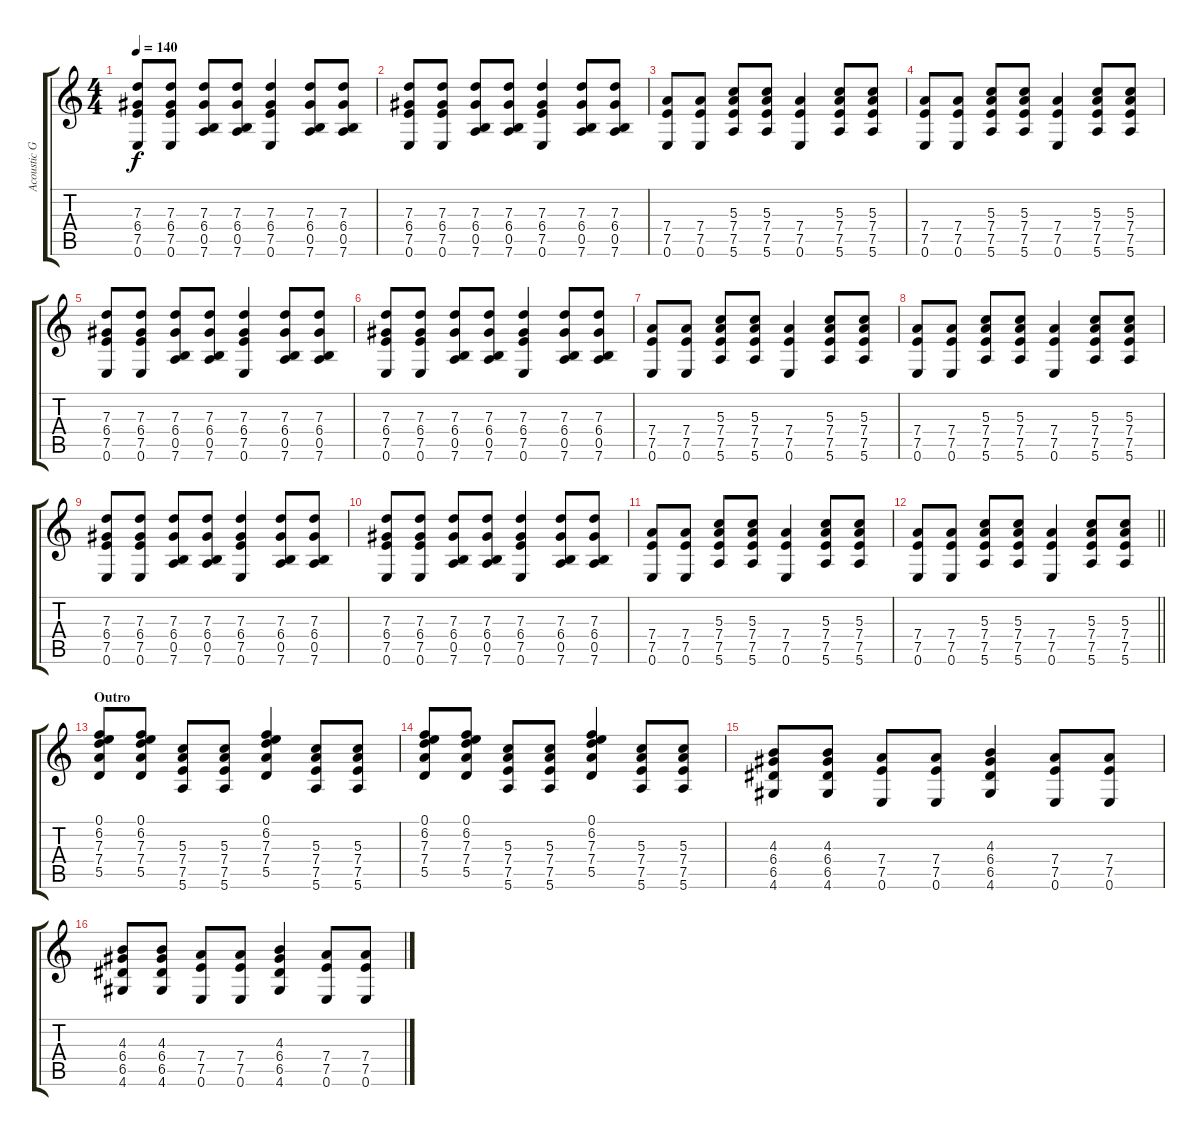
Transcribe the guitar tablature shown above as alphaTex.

\track ("Acoustic Guitar" "Acoustic G") {instrument acousticguitarsteel}
\staff {score tabs}
\tuning (E4 B3 G3 D3 A2 E2) {hide}
\ts (4 4)
\tempo 140
\clef g2
\ks c
(7.3 6.4 7.5 0.6).8{dy f} (7.3 6.4 7.5 0.6).8 (7.3 6.4 0.5 7.6).8 (7.3 6.4 0.5 7.6).8 (7.3 6.4 7.5 0.6).4 (7.3 6.4 0.5 7.6).8 (7.3 6.4 0.5 7.6).8 |
(7.3 6.4 7.5 0.6).8 (7.3 6.4 7.5 0.6).8 (7.3 6.4 0.5 7.6).8 (7.3 6.4 0.5 7.6).8 (7.3 6.4 7.5 0.6).4 (7.3 6.4 0.5 7.6).8 (7.3 6.4 0.5 7.6).8 |
(7.4 7.5 0.6).8 (7.4 7.5 0.6).8 (5.3 7.4 7.5 5.6).8 (5.3 7.4 7.5 5.6).8 (7.4 7.5 0.6).4 (5.3 7.4 7.5 5.6).8 (5.3 7.4 7.5 5.6).8 |
(7.4 7.5 0.6).8 (7.4 7.5 0.6).8 (5.3 7.4 7.5 5.6).8 (5.3 7.4 7.5 5.6).8 (7.4 7.5 0.6).4 (5.3 7.4 7.5 5.6).8 (5.3 7.4 7.5 5.6).8 |
(7.3 6.4 7.5 0.6).8 (7.3 6.4 7.5 0.6).8 (7.3 6.4 0.5 7.6).8 (7.3 6.4 0.5 7.6).8 (7.3 6.4 7.5 0.6).4 (7.3 6.4 0.5 7.6).8 (7.3 6.4 0.5 7.6).8 |
(7.3 6.4 7.5 0.6).8 (7.3 6.4 7.5 0.6).8 (7.3 6.4 0.5 7.6).8 (7.3 6.4 0.5 7.6).8 (7.3 6.4 7.5 0.6).4 (7.3 6.4 0.5 7.6).8 (7.3 6.4 0.5 7.6).8 |
(7.4 7.5 0.6).8 (7.4 7.5 0.6).8 (5.3 7.4 7.5 5.6).8 (5.3 7.4 7.5 5.6).8 (7.4 7.5 0.6).4 (5.3 7.4 7.5 5.6).8 (5.3 7.4 7.5 5.6).8 |
(7.4 7.5 0.6).8 (7.4 7.5 0.6).8 (5.3 7.4 7.5 5.6).8 (5.3 7.4 7.5 5.6).8 (7.4 7.5 0.6).4 (5.3 7.4 7.5 5.6).8 (5.3 7.4 7.5 5.6).8 |
(7.3 6.4 7.5 0.6).8 (7.3 6.4 7.5 0.6).8 (7.3 6.4 0.5 7.6).8 (7.3 6.4 0.5 7.6).8 (7.3 6.4 7.5 0.6).4 (7.3 6.4 0.5 7.6).8 (7.3 6.4 0.5 7.6).8 |
(7.3 6.4 7.5 0.6).8 (7.3 6.4 7.5 0.6).8 (7.3 6.4 0.5 7.6).8 (7.3 6.4 0.5 7.6).8 (7.3 6.4 7.5 0.6).4 (7.3 6.4 0.5 7.6).8 (7.3 6.4 0.5 7.6).8 |
(7.4 7.5 0.6).8 (7.4 7.5 0.6).8 (5.3 7.4 7.5 5.6).8 (5.3 7.4 7.5 5.6).8 (7.4 7.5 0.6).4 (5.3 7.4 7.5 5.6).8 (5.3 7.4 7.5 5.6).8 |
\barLineRight lightlight
(7.4 7.5 0.6).8 (7.4 7.5 0.6).8 (5.3 7.4 7.5 5.6).8 (5.3 7.4 7.5 5.6).8 (7.4 7.5 0.6).4 (5.3 7.4 7.5 5.6).8 (5.3 7.4 7.5 5.6).8 |
\section ("" "Outro")
(0.1 6.2 7.3 7.4 5.5).8 (0.1 6.2 7.3 7.4 5.5).8 (5.3 7.4 7.5 5.6).8 (5.3 7.4 7.5 5.6).8 (0.1 6.2 7.3 7.4 5.5).4 (5.3 7.4 7.5 5.6).8 (5.3 7.4 7.5 5.6).8 |
(0.1 6.2 7.3 7.4 5.5).8 (0.1 6.2 7.3 7.4 5.5).8 (5.3 7.4 7.5 5.6).8 (5.3 7.4 7.5 5.6).8 (0.1 6.2 7.3 7.4 5.5).4 (5.3 7.4 7.5 5.6).8 (5.3 7.4 7.5 5.6).8 |
(4.3 6.4 6.5 4.6).8 (4.3 6.4 6.5 4.6).8 (7.4 7.5 0.6).8 (7.4 7.5 0.6).8 (4.3 6.4 6.5 4.6).4 (7.4 7.5 0.6).8 (7.4 7.5 0.6).8 |
(4.3 6.4 6.5 4.6).8 (4.3 6.4 6.5 4.6).8 (7.4 7.5 0.6).8 (7.4 7.5 0.6).8 (4.3 6.4 6.5 4.6).4 (7.4 7.5 0.6).8 (7.4 7.5 0.6).8
